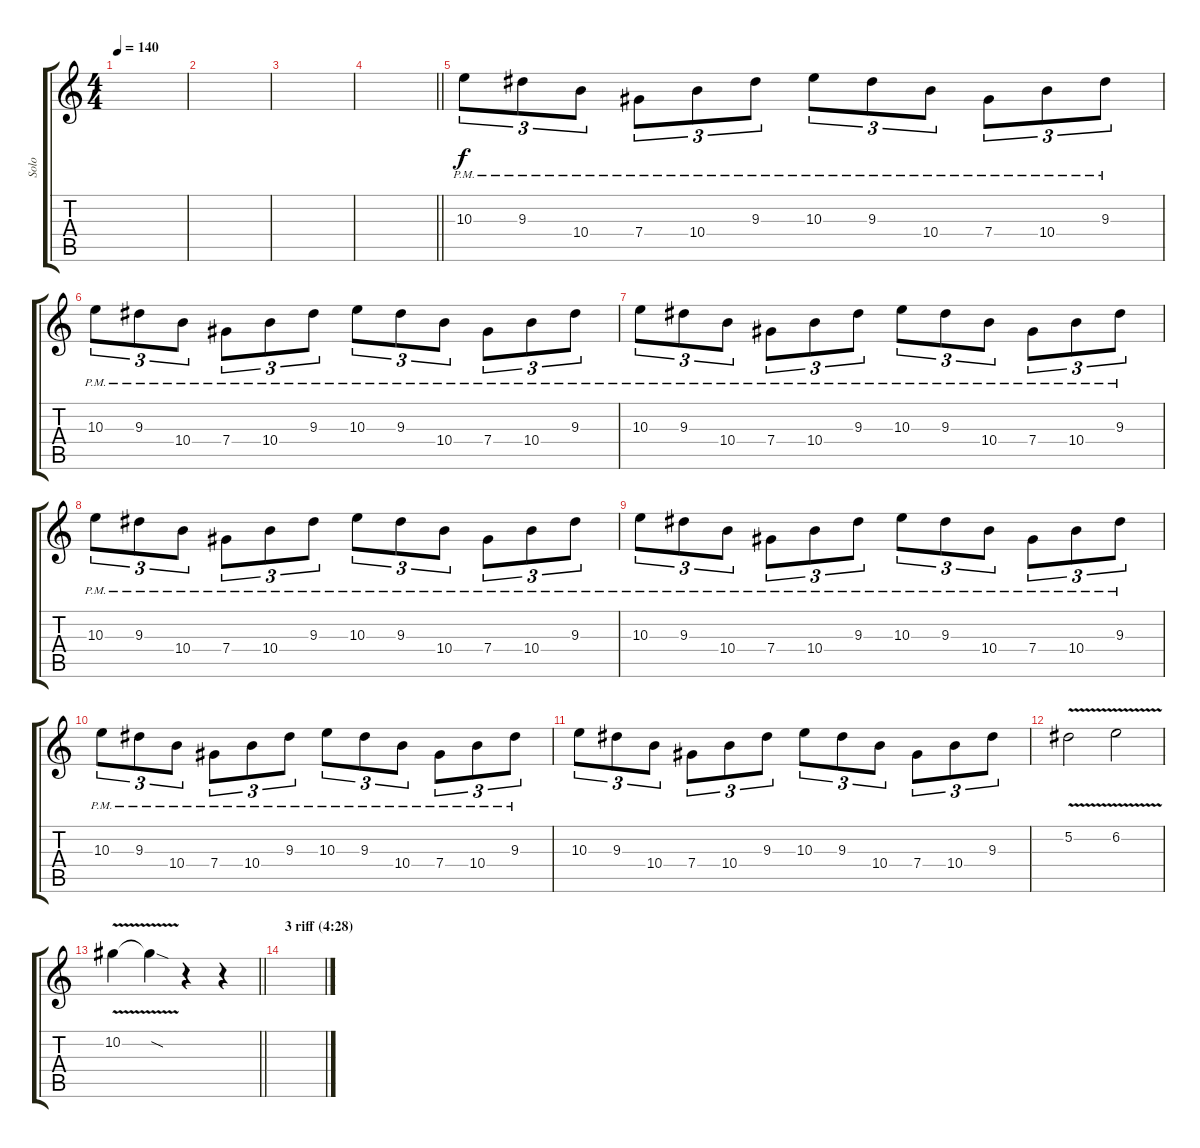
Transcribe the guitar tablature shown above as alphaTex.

\track ("Solo" "Solo") {instrument distortionguitar}
\staff {score tabs}
\tuning (Eb4 Bb3 Gb3 Db3 Ab2 Db2) {hide}
\ts (4 4)
\tempo 140
\clef g2
\ks c
|
|
|
\barLineRight lightlight
|
\section ("" "")
10.3{pm}.8{tu (3 2) balance 8} 9.3{pm}.8{tu (3 2)} 10.4{pm}.8{tu (3 2)} 7.4{pm}.8{tu (3 2)} 10.4{pm}.8{tu (3 2)} 9.3{pm}.8{tu (3 2)} 10.3{pm}.8{tu (3 2)} 9.3{pm}.8{tu (3 2)} 10.4{pm}.8{tu (3 2)} 7.4{pm}.8{tu (3 2)} 10.4{pm}.8{tu (3 2)} 9.3{pm}.8{tu (3 2)} |
10.3{pm}.8{tu (3 2)} 9.3{pm}.8{tu (3 2)} 10.4{pm}.8{tu (3 2)} 7.4{pm}.8{tu (3 2)} 10.4{pm}.8{tu (3 2)} 9.3{pm}.8{tu (3 2)} 10.3{pm}.8{tu (3 2)} 9.3{pm}.8{tu (3 2)} 10.4{pm}.8{tu (3 2)} 7.4{pm}.8{tu (3 2)} 10.4{pm}.8{tu (3 2)} 9.3{pm}.8{tu (3 2)} |
10.3{pm}.8{tu (3 2)} 9.3{pm}.8{tu (3 2)} 10.4{pm}.8{tu (3 2)} 7.4{pm}.8{tu (3 2)} 10.4{pm}.8{tu (3 2)} 9.3{pm}.8{tu (3 2)} 10.3{pm}.8{tu (3 2)} 9.3{pm}.8{tu (3 2)} 10.4{pm}.8{tu (3 2)} 7.4{pm}.8{tu (3 2)} 10.4{pm}.8{tu (3 2)} 9.3{pm}.8{tu (3 2)} |
10.3{pm}.8{tu (3 2)} 9.3{pm}.8{tu (3 2)} 10.4{pm}.8{tu (3 2)} 7.4{pm}.8{tu (3 2)} 10.4{pm}.8{tu (3 2)} 9.3{pm}.8{tu (3 2)} 10.3{pm}.8{tu (3 2)} 9.3{pm}.8{tu (3 2)} 10.4{pm}.8{tu (3 2)} 7.4{pm}.8{tu (3 2)} 10.4{pm}.8{tu (3 2)} 9.3{pm}.8{tu (3 2)} |
10.3{pm}.8{tu (3 2)} 9.3{pm}.8{tu (3 2)} 10.4{pm}.8{tu (3 2)} 7.4{pm}.8{tu (3 2)} 10.4{pm}.8{tu (3 2)} 9.3{pm}.8{tu (3 2)} 10.3{pm}.8{tu (3 2)} 9.3{pm}.8{tu (3 2)} 10.4{pm}.8{tu (3 2)} 7.4{pm}.8{tu (3 2)} 10.4{pm}.8{tu (3 2)} 9.3{pm}.8{tu (3 2)} |
10.3{pm}.8{tu (3 2)} 9.3{pm}.8{tu (3 2)} 10.4{pm}.8{tu (3 2)} 7.4{pm}.8{tu (3 2)} 10.4{pm}.8{tu (3 2)} 9.3{pm}.8{tu (3 2)} 10.3{pm}.8{tu (3 2)} 9.3{pm}.8{tu (3 2)} 10.4{pm}.8{tu (3 2)} 7.4{pm}.8{tu (3 2)} 10.4{pm}.8{tu (3 2)} 9.3{pm}.8{tu (3 2)} |
10.3.8{tu (3 2)} 9.3.8{tu (3 2)} 10.4.8{tu (3 2)} 7.4.8{tu (3 2)} 10.4.8{tu (3 2)} 9.3.8{tu (3 2)} 10.3.8{tu (3 2)} 9.3.8{tu (3 2)} 10.4.8{tu (3 2)} 7.4.8{tu (3 2)} 10.4.8{tu (3 2)} 9.3.8{tu (3 2)} |
5.2{v}.2 6.2{v}.2 |
\barLineRight lightlight
10.2{v}.4 10.2{sod t}.4 r.4 r.4 |
\section ("" "3 riff (4:28)")
